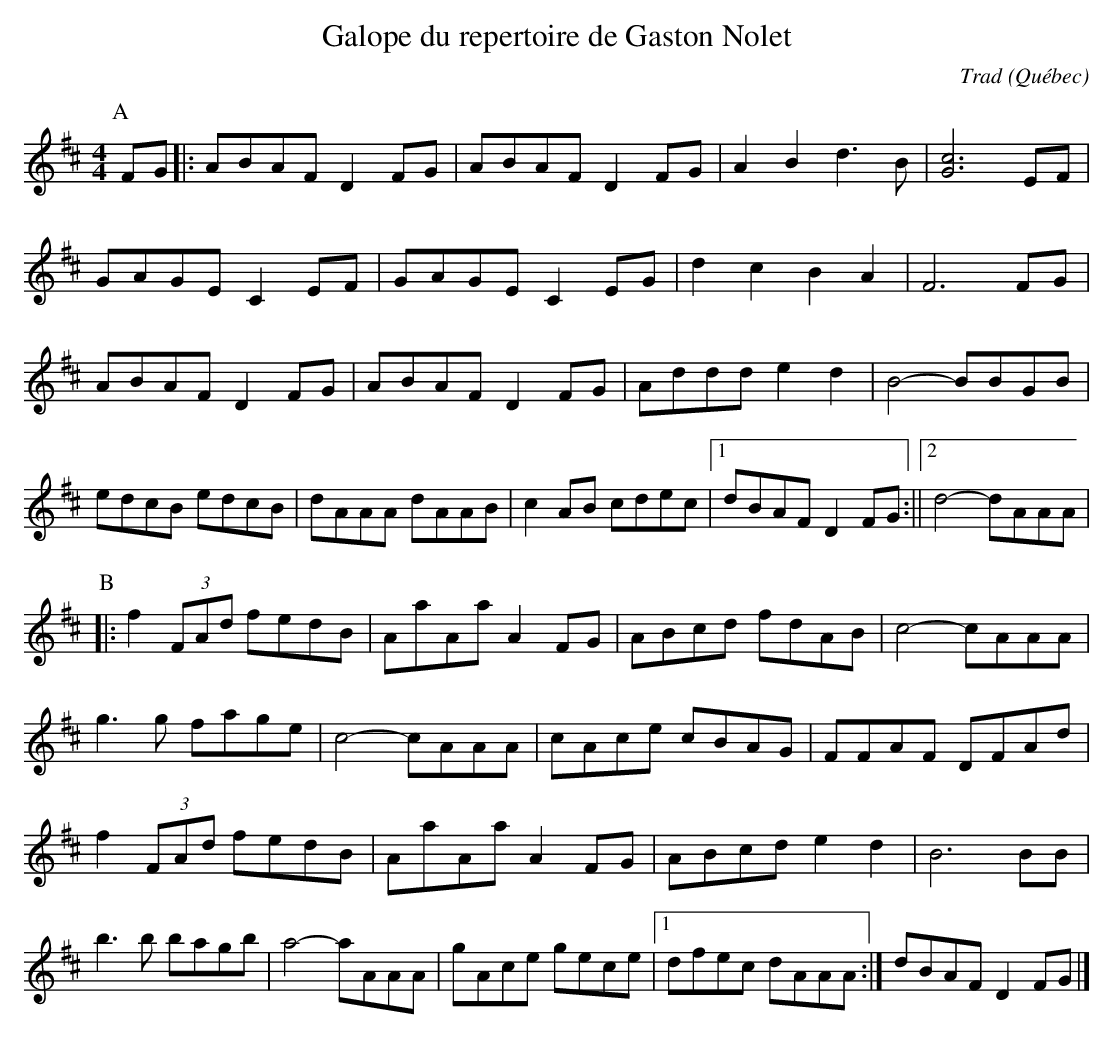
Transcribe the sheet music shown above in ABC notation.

X:1
T:Galope du repertoire de Gaston Nolet
C:Trad
O:Québec
M:4/4
L:1/8
K:Dmaj
P:A
FG |: ABAF D2FG | ABAF D2FG | A2B2 d3B | [G6c6] EF |
GAGE C2EF | GAGE C2EG | d2c2 B2A2 | F6FG |
ABAF D2FG | ABAF D2FG | Addd e2d2 | B4- BBGB |
edcB edcB | dAAA dAAB | c2AB cdec |1 dBAF D2FG :||2 d4- dAAA |
P:B
|:f2(3FAd fedB | AaAa A2FG | ABcd fdAB | c4- cAAA |
g3g fage | c4- cAAA | cAce cBAG | FFAF DFAd |
f2(3FAd fedB | AaAa A2FG | ABcd e2d2 | B6BB |
b3b bagb | a4- aAAA | gAce gece |1 dfec dAAA :| dBAF D2FG |]
